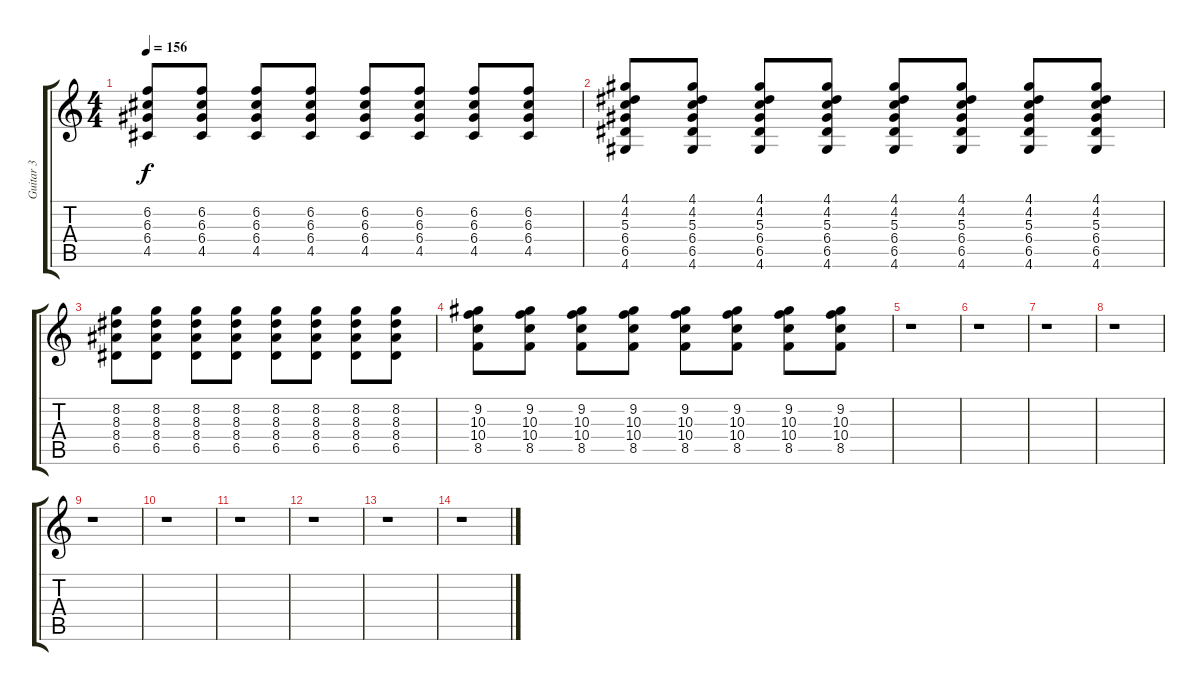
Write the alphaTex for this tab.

\track ("Guitar 3" "Guitar 3") {instrument acousticguitarnylon}
\staff {score tabs}
\tuning (E4 B3 G3 D3 A2 E2) {hide}
\ts (4 4)
\tempo 156
\clef g2
\ks c
(6.2 6.3 6.4 4.5).8{dy f} (6.2 6.3 6.4 4.5).8 (6.2 6.3 6.4 4.5).8 (6.2 6.3 6.4 4.5).8 (6.2 6.3 6.4 4.5).8 (6.2 6.3 6.4 4.5).8 (6.2 6.3 6.4 4.5).8 (6.2 6.3 6.4 4.5).8 |
(4.1 4.2 5.3 6.4 6.5 4.6).8 (4.1 4.2 5.3 6.4 6.5 4.6).8 (4.1 4.2 5.3 6.4 6.5 4.6).8 (4.1 4.2 5.3 6.4 6.5 4.6).8 (4.1 4.2 5.3 6.4 6.5 4.6).8 (4.1 4.2 5.3 6.4 6.5 4.6).8 (4.1 4.2 5.3 6.4 6.5 4.6).8 (4.1 4.2 5.3 6.4 6.5 4.6).8 |
(8.2 8.3 8.4 6.5).8 (8.2 8.3 8.4 6.5).8 (8.2 8.3 8.4 6.5).8 (8.2 8.3 8.4 6.5).8 (8.2 8.3 8.4 6.5).8 (8.2 8.3 8.4 6.5).8 (8.2 8.3 8.4 6.5).8 (8.2 8.3 8.4 6.5).8 |
(9.2 10.3 10.4 8.5).8 (9.2 10.3 10.4 8.5).8 (9.2 10.3 10.4 8.5).8 (9.2 10.3 10.4 8.5).8 (9.2 10.3 10.4 8.5).8 (9.2 10.3 10.4 8.5).8 (9.2 10.3 10.4 8.5).8 (9.2 10.3 10.4 8.5).8 |
r.1 |
r.1 |
r.1 |
r.1 |
r.1 |
r.1 |
r.1 |
r.1 |
r.1 |
r.1
